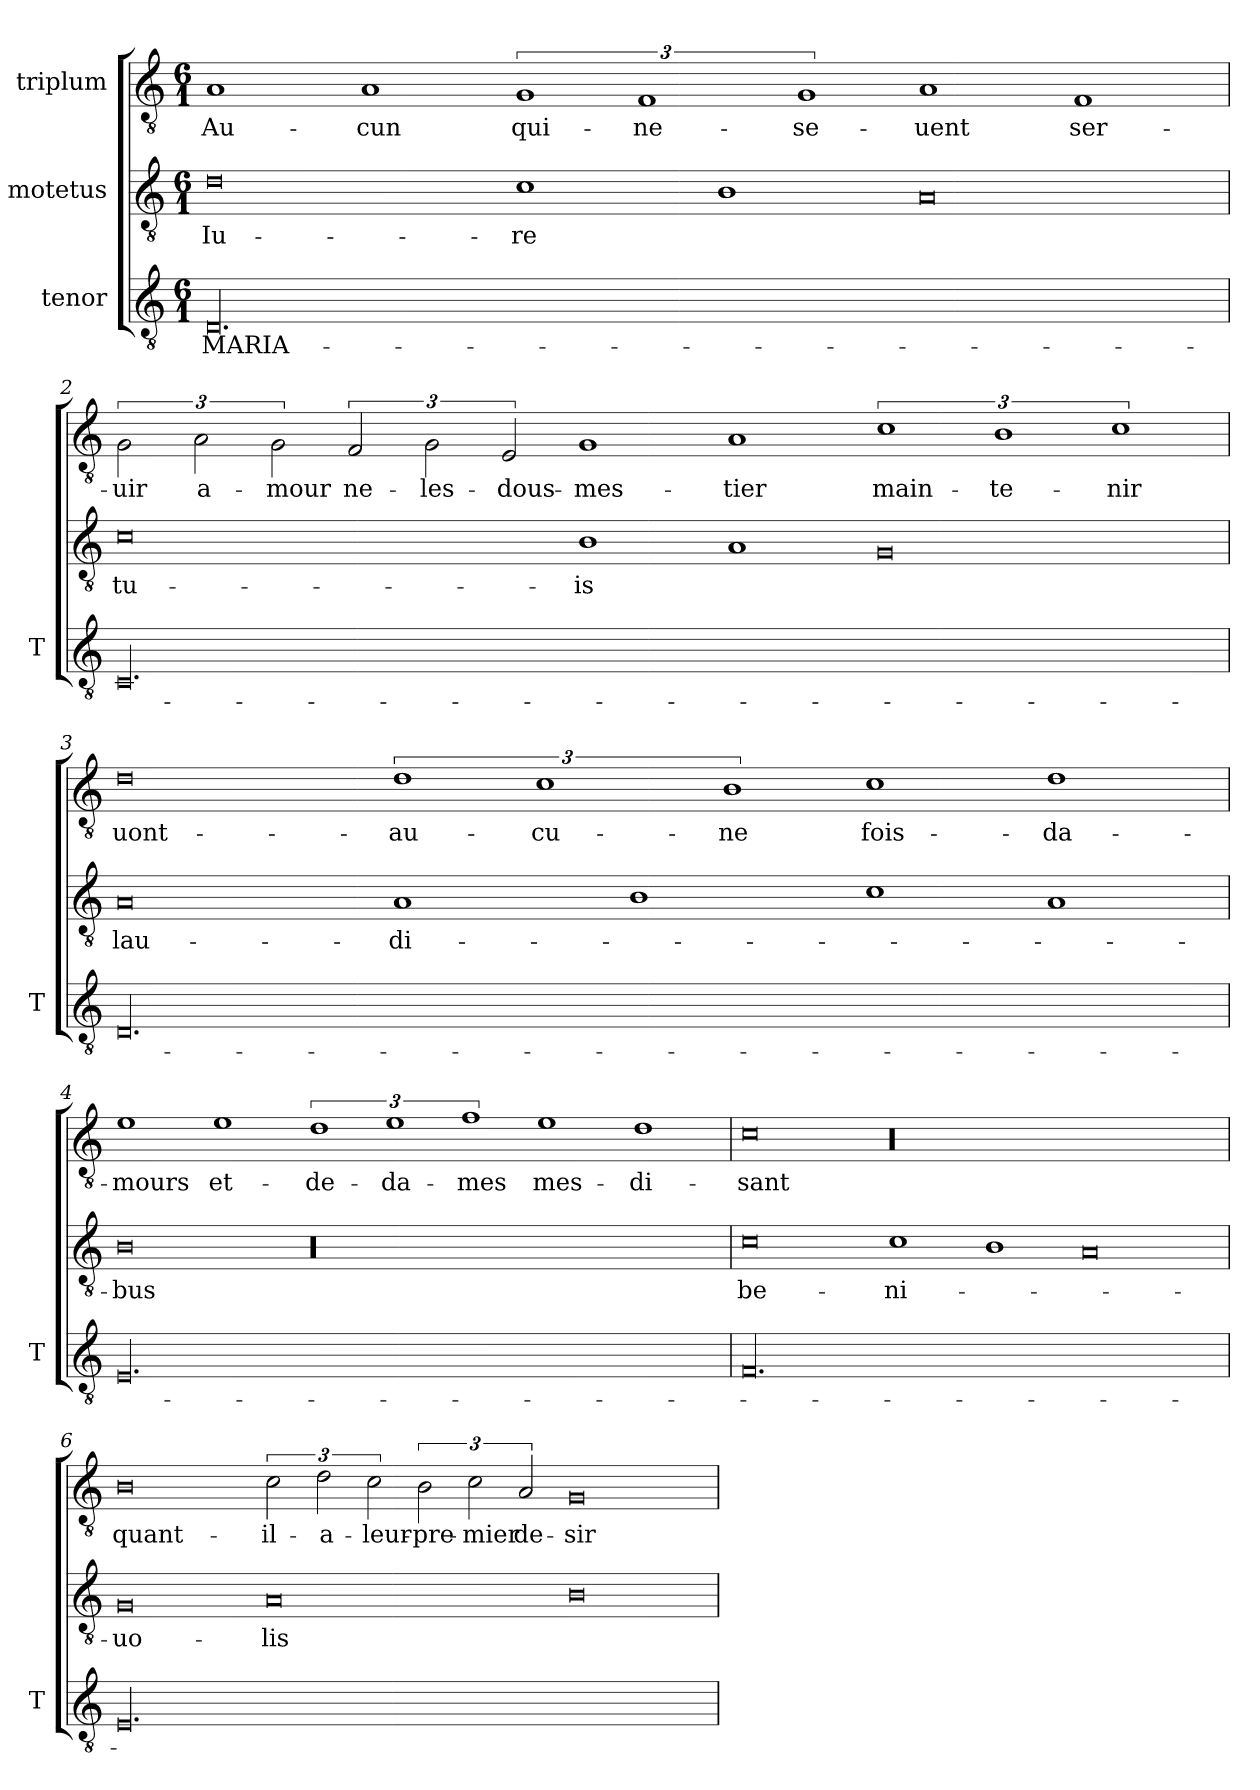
**kern	**text	**kern	**text	**kern	**text
*part3	*part3	*part2	*part2	*part1	*part1
*staff3	*staff3	*staff2	*staff2	*staff1	*staff1
*I"tenor	*	*I"motetus	*	*I"triplum	*
*I'T	*	*	*	*	*
*clefGv2	*	*clefGv2	*	*clefGv2	*
*k[]	*	*k[]	*	*k[]	*
*C:	*	*C:	*	*C:	*
*M6/1	*	*M6/1	*	*M6/1	*
=1	=1	=1	=1	=1	=1
00.D/	MARIA-	0d\	Iu-	1A/	Au-
.	.	.	.	1A/	-cun
.	.	1c\	-re	3%2G/	qui-
.	.	.	.	3%2F/	ne-
.	.	1B\	.	.	.
.	.	.	.	3%2G/	se-
.	.	0A/	.	1A/	-uent
.	.	.	.	1F/	ser-
=2	=2	=2	=2	=2	=2
00.C/	.	0c\	tu-	3G\	-uir
.	.	.	.	3A\	a-
.	.	.	.	3G\	-mour
.	.	.	.	3F/	ne-
.	.	.	.	3G\	les-
.	.	.	.	3E/	dous-
.	.	1B\	-is	1G/	mes-
.	.	1A/	.	1A/	-tier
.	.	0G/	.	3%2c\	main-
.	.	.	.	3%2B\	-te-
.	.	.	.	3%2c\	-nir
=3	=3	=3	=3	=3	=3
00.D/	.	0A/	lau-	0d\	uont-
.	.	1A/	-di-	3%2d\	au-
.	.	.	.	3%2c\	-cu-
.	.	1B\	.	.	.
.	.	.	.	3%2B\	-ne
.	.	1c\	.	1c\	fois-
.	.	1A/	.	1d\	da-
=4	=4	=4	=4	=4	=4
00.E/	.	0B\	-bus	1e\	-mours
.	.	.	.	1e\	et-
.	.	00r	.	3%2d\	de-
.	.	.	.	3%2e\	da-
.	.	.	.	3%2f\	-mes
.	.	.	.	1e\	mes-
.	.	.	.	1d\	di-
=5	=5	=5	=5	=5	=5
00.F/	.	0c\	be-	0c\	-sant
.	.	1c\	-ni-	00r	.
.	.	1B\	.	.	.
.	.	0A/	.	.	.
=6	=6	=6	=6	=6	=6
00.E/	.	0G/	-uo-	0B\	quant-
.	.	0A/	-lis	3c\	il-
.	.	.	.	3d\	a-
.	.	.	.	3c\	leur-
.	.	.	.	3B\	pre-
.	.	.	.	3c\	-mier
.	.	.	.	3A/	de-
.	.	0B\	.	0G/	-sir
=	=	=	=	=	=
*-	*-	*-	*-	*-	*-
